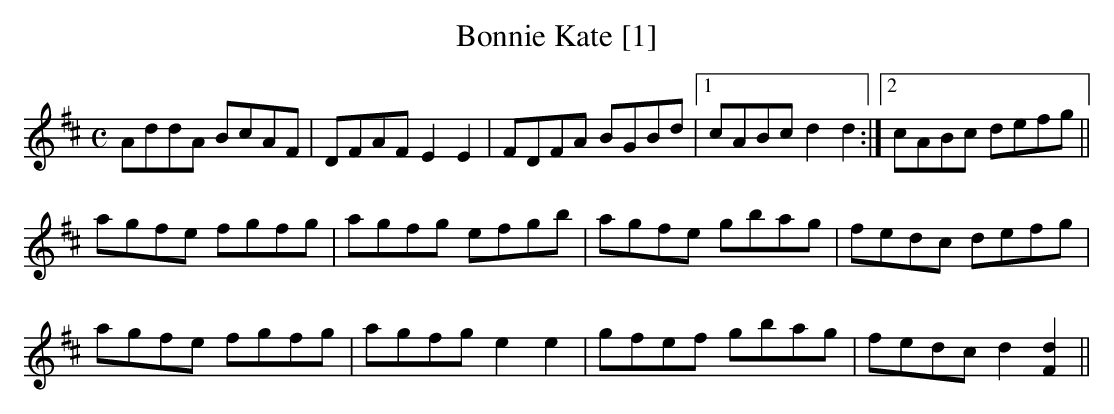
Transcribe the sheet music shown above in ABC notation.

X:1
T:Bonnie Kate [1]
M:C
L:1/8
K:D
AddA BcAF|DFAF E2E2|FDFA BGBd|1 cABc d2d2:|2 cABc defg||
agfe fgfg|agfg efgb|agfe gbag|fedc defg|
agfe fgfg|agfg e2e2|gfef gbag|fedc d2 [F2d2]||
